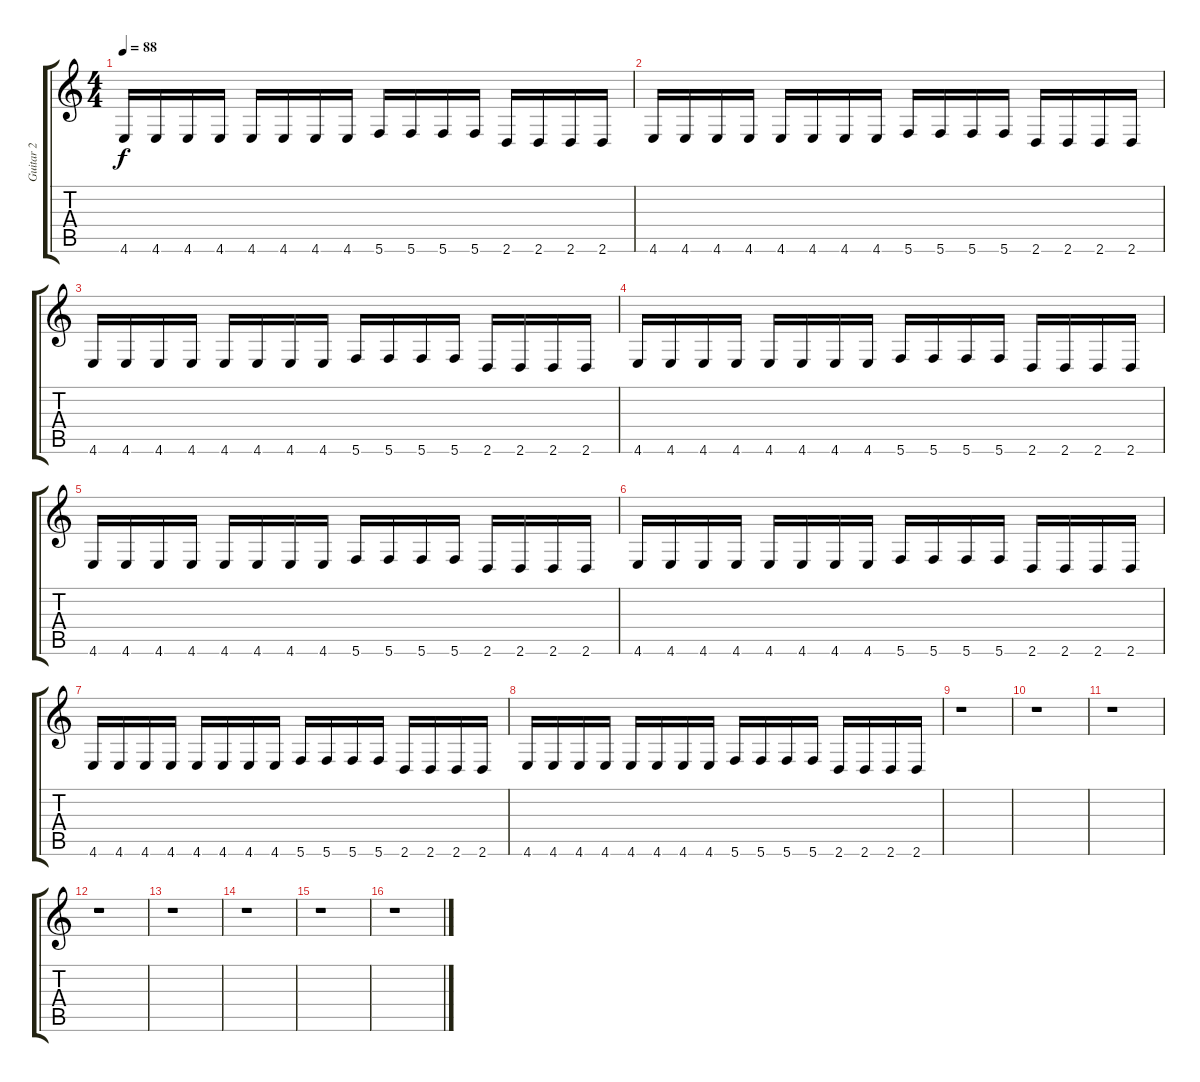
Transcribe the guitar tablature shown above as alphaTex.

\track ("Guitar 2" "Guitar 2") {instrument electricguitarmuted}
\staff {score tabs}
\tuning (D4 A3 F3 C3 G2 C2) {hide}
\ts (4 4)
\tempo 88
\clef g2
\ks c
4.6.16{dy f} 4.6.16 4.6.16 4.6.16 4.6.16 4.6.16 4.6.16 4.6.16 5.6.16 5.6.16 5.6.16 5.6.16 2.6.16 2.6.16 2.6.16 2.6.16 |
4.6.16 4.6.16 4.6.16 4.6.16 4.6.16 4.6.16 4.6.16 4.6.16 5.6.16 5.6.16 5.6.16 5.6.16 2.6.16 2.6.16 2.6.16 2.6.16 |
4.6.16 4.6.16 4.6.16 4.6.16 4.6.16 4.6.16 4.6.16 4.6.16 5.6.16 5.6.16 5.6.16 5.6.16 2.6.16 2.6.16 2.6.16 2.6.16 |
4.6.16 4.6.16 4.6.16 4.6.16 4.6.16 4.6.16 4.6.16 4.6.16 5.6.16 5.6.16 5.6.16 5.6.16 2.6.16 2.6.16 2.6.16 2.6.16 |
4.6.16 4.6.16 4.6.16 4.6.16 4.6.16 4.6.16 4.6.16 4.6.16 5.6.16 5.6.16 5.6.16 5.6.16 2.6.16 2.6.16 2.6.16 2.6.16 |
4.6.16 4.6.16 4.6.16 4.6.16 4.6.16 4.6.16 4.6.16 4.6.16 5.6.16 5.6.16 5.6.16 5.6.16 2.6.16 2.6.16 2.6.16 2.6.16 |
4.6.16 4.6.16 4.6.16 4.6.16 4.6.16 4.6.16 4.6.16 4.6.16 5.6.16 5.6.16 5.6.16 5.6.16 2.6.16 2.6.16 2.6.16 2.6.16 |
4.6.16 4.6.16 4.6.16 4.6.16 4.6.16 4.6.16 4.6.16 4.6.16 5.6.16 5.6.16 5.6.16 5.6.16 2.6.16 2.6.16 2.6.16 2.6.16 |
r.1 |
r.1 |
r.1 |
r.1 |
r.1 |
r.1 |
r.1 |
r.1
